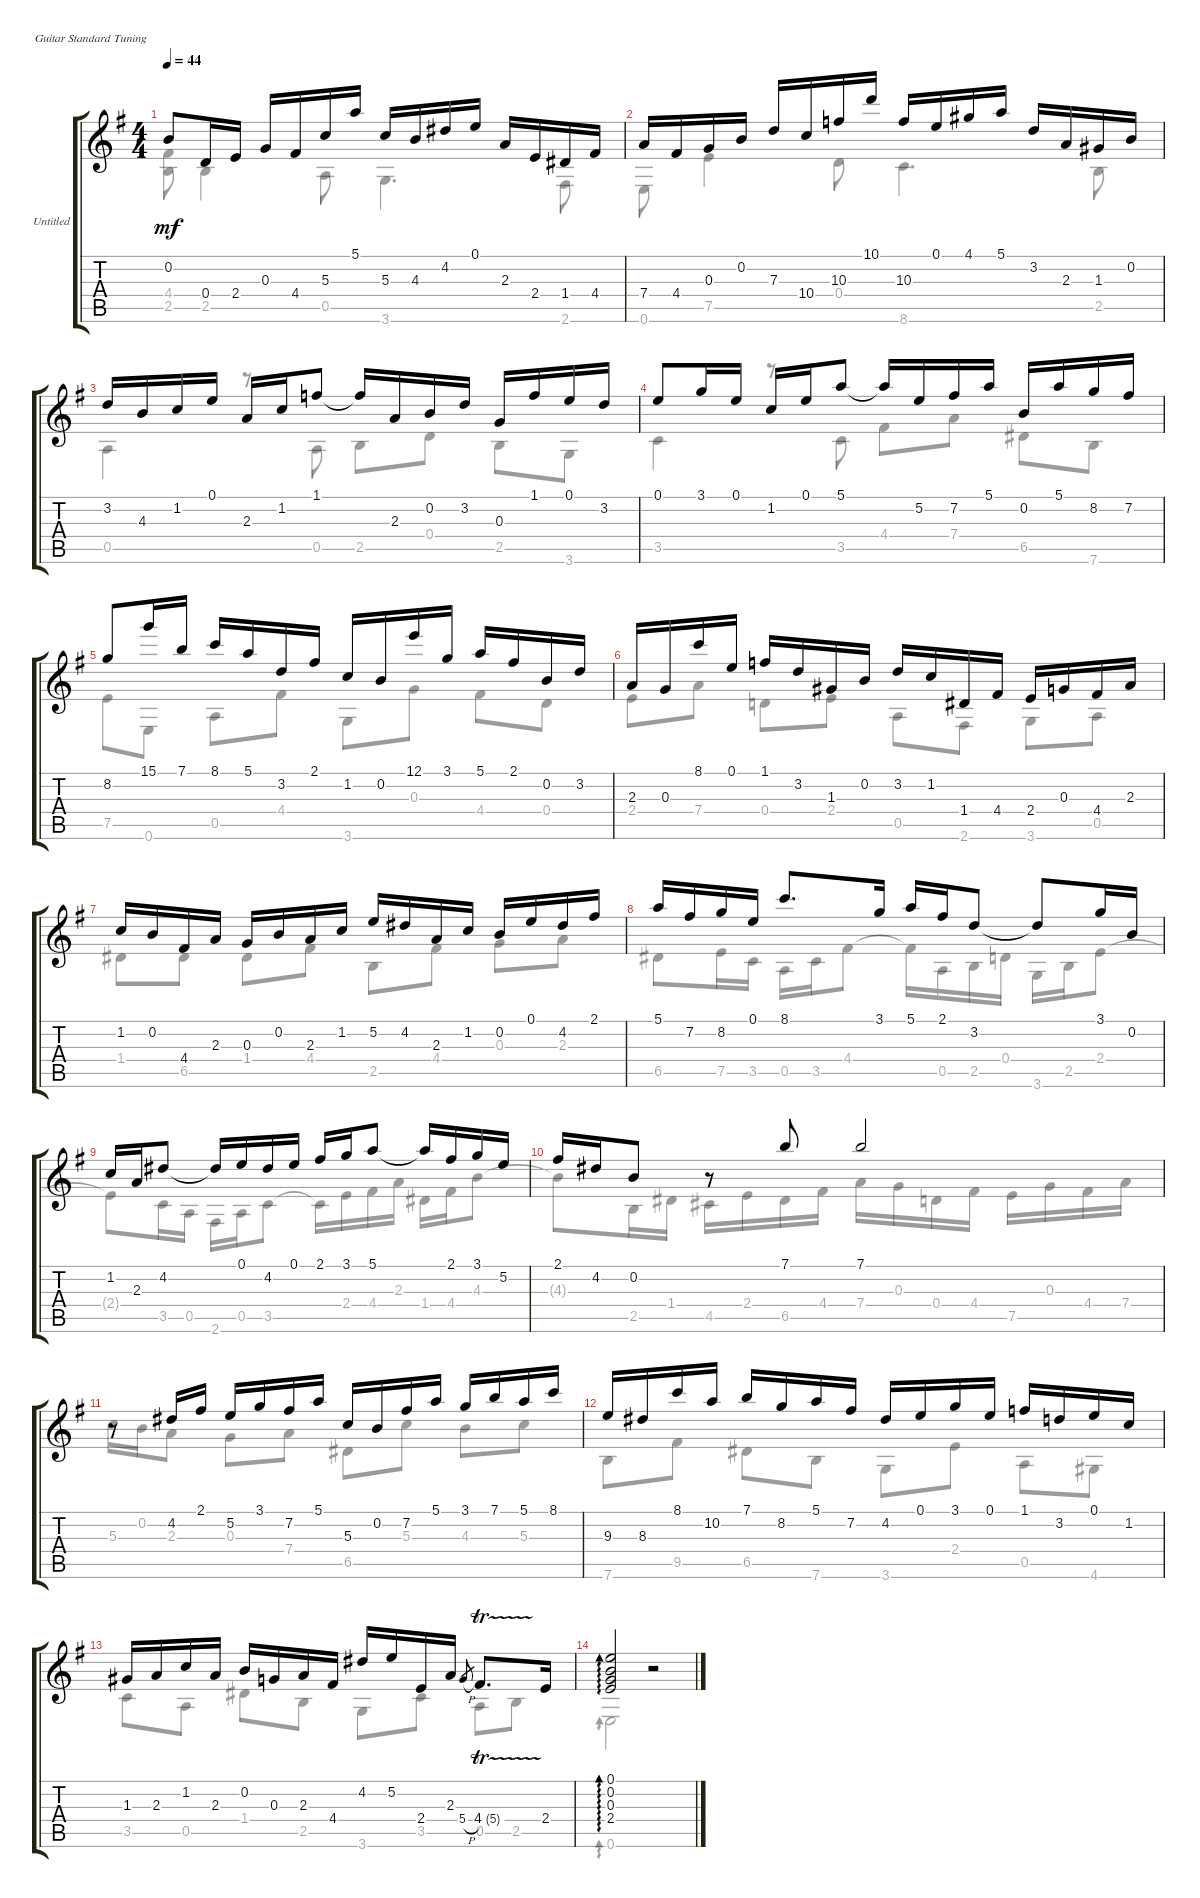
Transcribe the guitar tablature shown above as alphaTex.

\bracketExtendMode groupsimilarinstruments
\firstSystemTrackNameOrientation horizontal
\otherSystemsTrackNameOrientation horizontal
\track ("Untitled" "Untitled") {instrument acousticguitarnylon}
\staff {score tabs}
\tuning (E4 B3 G3 D3 A2 E2)
\voice
\ts (4 4)
\tempo 44
\clef g2
\ks eminor
0.2.8{dy mf} 0.4.16 2.4.16 0.3.16 4.4.16 5.3.16 5.1.16 5.3.16 4.3.16 4.2.16 0.1.16 2.3.16 2.4.16 1.4.16 4.4.16 |
7.4.16 4.4.16 0.3.16 0.2.16 7.3.16 10.4.16 10.3.16 10.1.16 10.3.16 0.1.16 4.1.16 5.1.16 3.2.16 2.3.16 1.3.16 0.2.16 |
3.2.16 4.3.16 1.2.16 0.1.16 2.3.16 1.2.16 1.1.8 1.1{t}.16 2.3.16 0.2.16 3.2.16 0.3.16 1.1.16 0.1.16 3.2.16 |
0.1.8 3.1.16 0.1.16 1.2.16 0.1.16 5.1.8 5.1{t}.16 5.2.16 7.2.16 5.1.16 0.2.16 5.1.16 8.2.16 7.2.16 |
8.2.8 15.1.16 7.1.16 8.1.16 5.1.16 3.2.16 2.1.16 1.2.16 0.2.16 12.1.16 3.1.16 5.1.16 2.1.16 0.2.16 3.2.16 |
2.3.16 0.3.16 8.1.16 0.1.16 1.1.16 3.2.16 1.3.16 0.2.16 3.2.16 1.2.16 1.4.16 4.4.16 2.4.16 0.3.16 4.4.16 2.3.16 |
1.2.16 0.2.16 4.4.16 2.3.16 0.3.16 0.2.16 2.3.16 1.2.16 5.2.16 4.2.16 2.3.16 1.2.16 0.2.16 0.1.16 4.2.16 2.1.16 |
5.1.16 7.2.16 8.2.16 0.1.16 8.1.8{d} 3.1.16 5.1.16 2.1.16 3.2.8 3.2{t}.8 3.1.16 0.2.16 |
1.2.16 2.3.16 4.2.8 4.2{t}.16 0.1.16 4.2.16 0.1.16 2.1.16 3.1.16 5.1.8 5.1{t}.16 2.1.16 3.1.16 5.2.16 |
2.1.16 4.2.16 0.2.8 r.8 7.1.8 7.1.2 |
r.8 4.2.16 2.1.16 5.2.16 3.1.16 7.2.16 5.1.16 5.3.16 0.2.16 7.2.16 5.1.16 3.1.16 7.1.16 5.1.16 8.1.16 |
9.3.16 8.3.16 8.1.16 10.2.16 7.1.16 8.2.16 5.1.16 7.2.16 4.2.16 0.1.16 3.1.16 0.1.16 1.1.16 3.2.16 0.1.16 1.2.16 |
1.3.16 2.3.16 1.2.16 2.3.16 0.2.16 0.3.16 2.3.16 4.4.16 4.2.16 5.2.16 2.4.16 2.3.16 5.4{h}.8{gr} 4.4{tr (5 16)}.8{d} 2.4.16 |
(0.1 0.2 0.3 2.4).2{ad 0} r.2
\voice
\clef g2
\ottava regular
\simile none
\ks eminor
(4.4 2.5).8{dy mf} 2.5.4 0.5.8 3.6.4{d} 2.6.8 |
0.6.8 7.5.4 0.4.8 8.6.4{d} 2.5.8 |
0.5.4 r.8 0.5.8 2.5.8 0.4.8 2.5.8 3.6.8 |
3.5.4 r.8 3.5.8 4.4.8 7.4.8 6.5.8 7.6.8 |
7.5.8 0.6.8 0.5.8 4.4.8 3.6.8 0.3.8 4.4.8 0.4.8 |
2.4.8 7.4.8 0.4.8 2.4.8 0.5.8 2.6.8 3.6.8 0.5.8 |
1.4.8 6.5.8 1.4.8 4.4.8 2.5.8 4.4.8 0.3.8 2.3.8 |
6.5.8 7.5.16 3.5.16 0.5.16 3.5.16 4.4.8 4.4{t}.16 0.5.16 2.5.16 0.4.16 3.6.16 2.5.16 2.4.8 |
2.4{t}.8 3.5.16 0.5.16 2.6.16 0.5.16 3.5.8 3.5{t}.16 2.4.16 4.4.16 2.3.16 1.4.16 4.4.16 4.3.8 |
4.3{t}.8 2.5.16 1.4.16 4.5.16 2.4.16 6.5.16 4.4.16 7.4.16 0.3.16 0.4.16 4.4.16 7.5.16 0.3.16 4.4.16 7.4.16 |
5.3.16 0.2.16 2.3.8 0.3.8 7.4.8 6.5.8 5.3.8 4.3.8 5.3.8 |
7.6.8 9.5.8 6.5.8 7.6.8 3.6.8 2.4.8 0.5.8 4.6.8 |
3.5.8 0.5.8 1.4.8 2.5.8 3.6.8 3.5.8 0.5.8 2.5.8 |
0.6.2{ad 0} r.2
